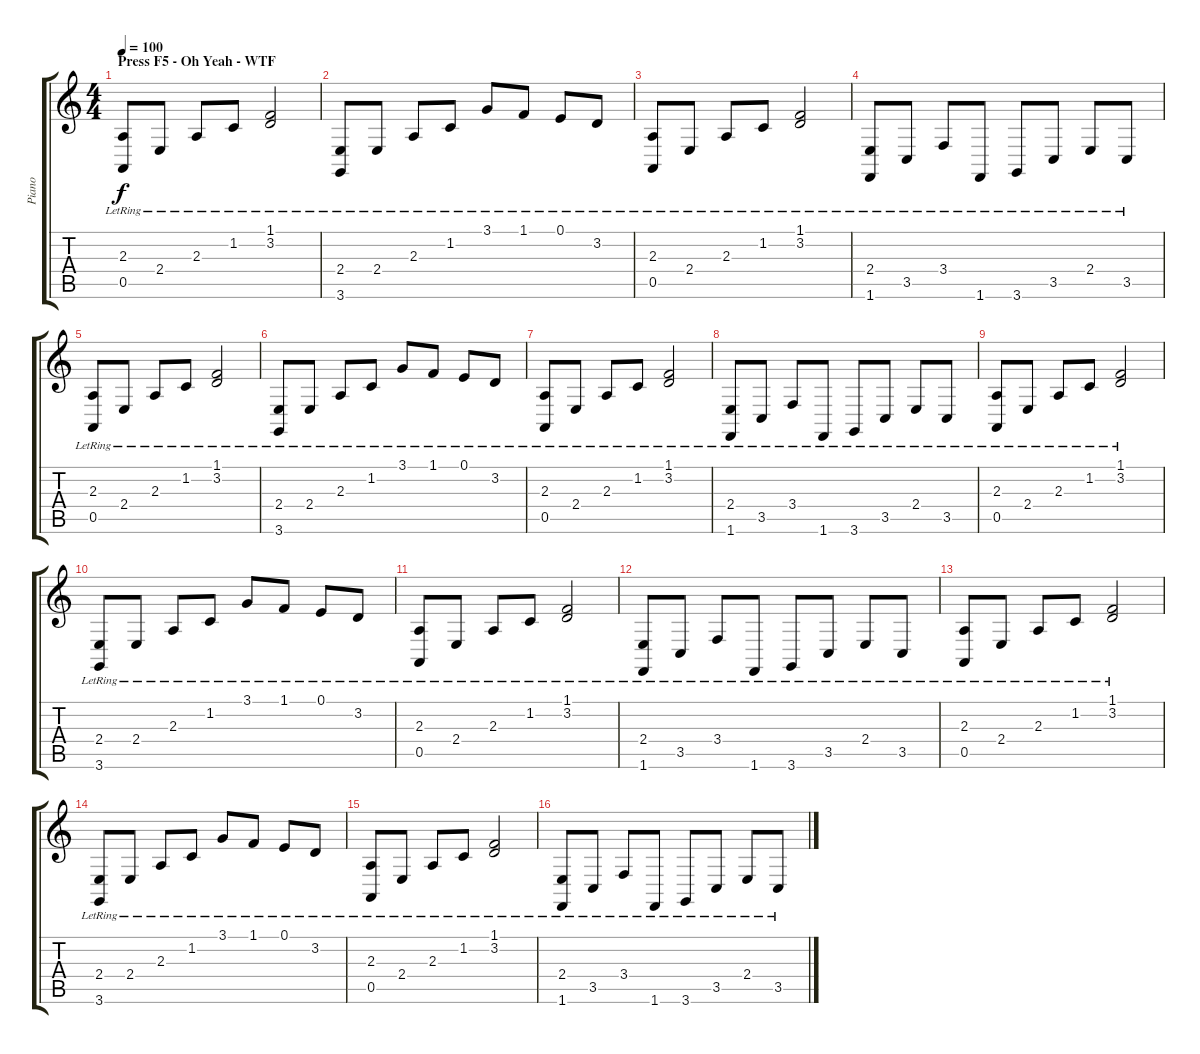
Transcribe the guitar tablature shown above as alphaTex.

\track ("Piano " "Piano ") {instrument acousticgrandpiano}
\staff {score tabs}
\tuning (E4 B3 G3 D3 A2 E2) {hide}
\ts (4 4)
\section ("" "Press F5 - Oh Yeah - WTF")
\tempo 100
\clef g2
\ks c
(2.3{lr} 0.5{lr}).8{dy f instrument acousticgrandpiano} 2.4{lr}.8 2.3{lr}.8 1.2{lr}.8 (1.1{lr} 3.2{lr}).2 |
(2.4{lr} 3.6).8 2.4{lr}.8 2.3{lr}.8 1.2{lr}.8 3.1{lr}.8 1.1{lr}.8 0.1{lr}.8 3.2{lr}.8 |
(2.3{lr} 0.5{lr}).8 2.4{lr}.8 2.3{lr}.8 1.2{lr}.8 (1.1{lr} 3.2{lr}).2 |
(2.4{lr} 1.6{lr}).8 3.5{lr}.8 3.4{lr}.8 1.6{lr}.8 3.6{lr}.8 3.5{lr}.8 2.4{lr}.8 3.5{lr}.8 |
(2.3{lr} 0.5{lr}).8 2.4{lr}.8 2.3{lr}.8 1.2{lr}.8 (1.1{lr} 3.2{lr}).2 |
(2.4{lr} 3.6).8 2.4{lr}.8 2.3{lr}.8 1.2{lr}.8 3.1{lr}.8 1.1{lr}.8 0.1{lr}.8 3.2{lr}.8 |
(2.3{lr} 0.5{lr}).8 2.4{lr}.8 2.3{lr}.8 1.2{lr}.8 (1.1{lr} 3.2{lr}).2 |
(2.4{lr} 1.6{lr}).8 3.5{lr}.8 3.4{lr}.8 1.6{lr}.8 3.6{lr}.8 3.5{lr}.8 2.4{lr}.8 3.5{lr}.8 |
(2.3{lr} 0.5{lr}).8 2.4{lr}.8 2.3{lr}.8 1.2{lr}.8 (1.1{lr} 3.2{lr}).2 |
(2.4{lr} 3.6).8 2.4{lr}.8 2.3{lr}.8 1.2{lr}.8 3.1{lr}.8 1.1{lr}.8 0.1{lr}.8 3.2{lr}.8 |
(2.3{lr} 0.5{lr}).8 2.4{lr}.8 2.3{lr}.8 1.2{lr}.8 (1.1{lr} 3.2{lr}).2 |
(2.4{lr} 1.6{lr}).8 3.5{lr}.8 3.4{lr}.8 1.6{lr}.8 3.6{lr}.8 3.5{lr}.8 2.4{lr}.8 3.5{lr}.8 |
(2.3{lr} 0.5{lr}).8 2.4{lr}.8 2.3{lr}.8 1.2{lr}.8 (1.1{lr} 3.2{lr}).2 |
(2.4{lr} 3.6).8 2.4{lr}.8 2.3{lr}.8 1.2{lr}.8 3.1{lr}.8 1.1{lr}.8 0.1{lr}.8 3.2{lr}.8 |
(2.3{lr} 0.5{lr}).8 2.4{lr}.8 2.3{lr}.8 1.2{lr}.8 (1.1{lr} 3.2{lr}).2 |
(2.4{lr} 1.6{lr}).8 3.5{lr}.8 3.4{lr}.8 1.6{lr}.8 3.6{lr}.8 3.5{lr}.8 2.4{lr}.8 3.5{lr}.8
